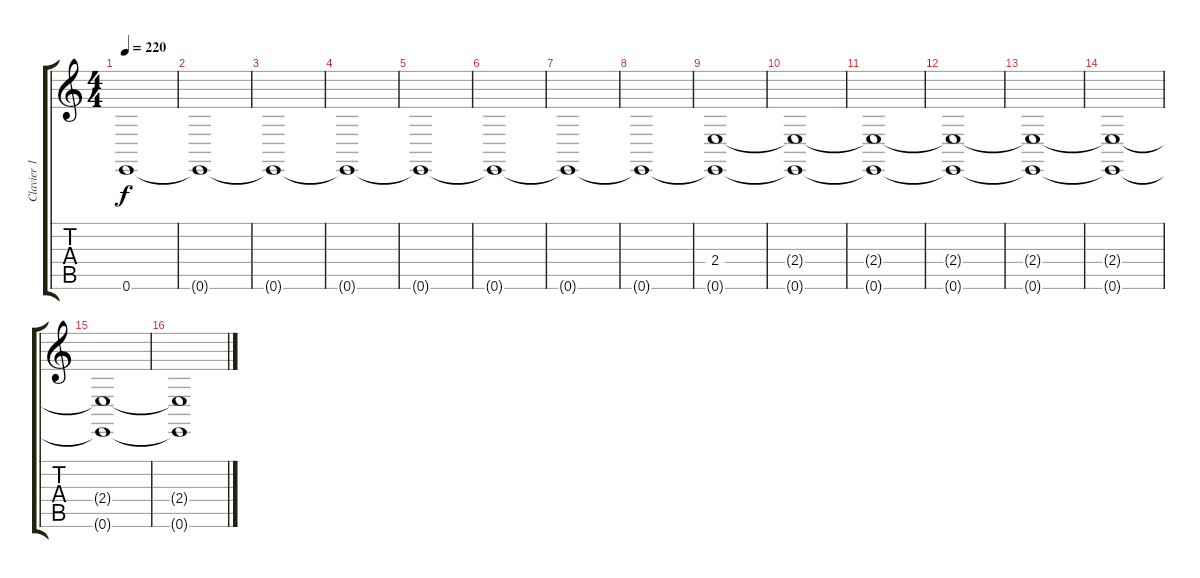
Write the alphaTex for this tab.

\track ("Clavier 1" "Clavier 1") {instrument stringensemble1}
\staff {score tabs}
\tuning (E4 B3 G3 D3 A2 E2) {hide}
\ts (4 4)
\tempo 220
\clef g2
\ks c
0.6.1{dy f instrument stringensemble1} |
0.6{t}.1 |
0.6{t}.1 |
0.6{t}.1 |
0.6{t}.1 |
0.6{t}.1 |
0.6{t}.1 |
0.6{t}.1 |
(2.4 0.6{t}).1 |
(2.4{t} 0.6{t}).1 |
(2.4{t} 0.6{t}).1 |
(2.4{t} 0.6{t}).1 |
(2.4{t} 0.6{t}).1 |
(2.4{t} 0.6{t}).1 |
(2.4{t} 0.6{t}).1 |
(2.4{t} 0.6{t}).1
